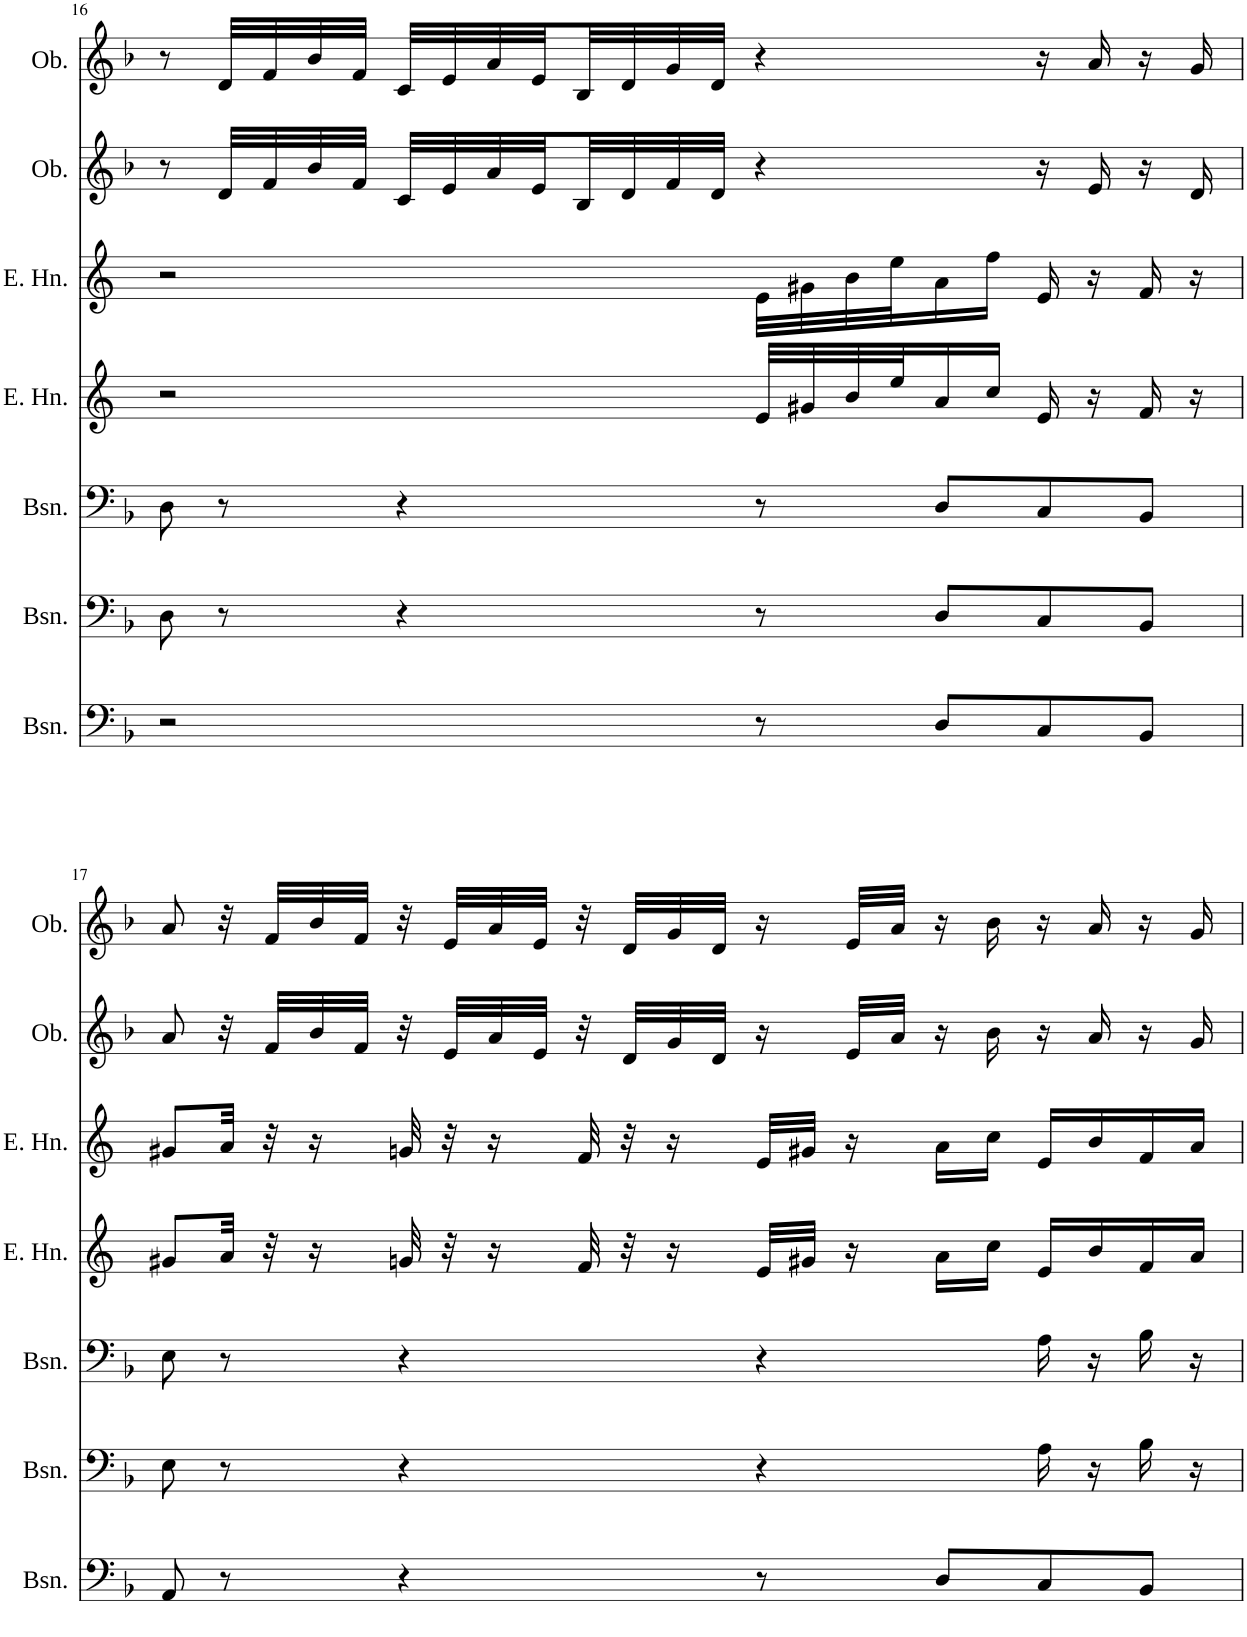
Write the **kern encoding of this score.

**kern	**kern	**kern	**kern	**kern	**kern	**kern
*part7	*part6	*part5	*part4	*part3	*part2	*part1
*staff7	*staff6	*staff5	*staff4	*staff3	*staff2	*staff1
*I"Bassoon	*I"Bassoon	*I"Bassoon	*I"English Horn	*I"English Horn	*I"Oboe	*I"Oboe
*I'Bsn.	*I'Bsn.	*I'Bsn.	*I'E. Hn.	*I'E. Hn.	*I'Ob.	*I'Ob.
!!LO:PB:g=z
*clefF4	*clefF4	*clefF4	*clefG2	*clefG2	*clefG2	*clefG2
*	*	*	*Trd4c7	*Trd4c7	*	*
*k[b-]	*k[b-]	*k[b-]	*k[]	*k[]	*k[b-]	*k[b-]
*M4/4	*M4/4	*M4/4	*M4/4	*M4/4	*M4/4	*M4/4
*met(c)	*met(c)	*met(c)	*met(c)	*met(c)	*met(c)	*met(c)
=16	=16	=16	=16	=16	=16	=16
2r	8D\	8D\	2r	2r	8r	8r
.	8r	8r	.	.	32d/LLL	32d/LLL
.	.	.	.	.	32f/	32f/
.	.	.	.	.	32b-/	32b-/
.	.	.	.	.	32f/JJJ	32f/JJJ
.	4r	4r	.	.	32c/LLL	32c/LLL
.	.	.	.	.	32e/	32e/
.	.	.	.	.	32a/	32a/
.	.	.	.	.	32e/	32e/
.	.	.	.	.	32B-/	32B-/
.	.	.	.	.	32d/	32d/
.	.	.	.	.	32f/	32g/
.	.	.	.	.	32d/JJJ	32d/JJJ
8r	8r	8r	32e/LLL	32e\LLL	4r	4r
.	.	.	32g#X/	32g#X\	.	.
.	.	.	32b/	32b\	.	.
.	.	.	32ee/J	32ee\J	.	.
8D/L	8D/L	8D/L	16a/	16a\	.	.
.	.	.	16cc/JJ	16ff\JJ	.	.
8C/	8C/	8C/	16e/	16e/	16r	16r
.	.	.	16r	16r	16e/	16a/
8BB-/J	8BB-/J	8BB-/J	16f/	16f/	16r	16r
.	.	.	16r	16r	16d/	16g/
!!LO:LB:g=z
=17	=17	=17	=17	=17	=17	=17
8AA/	8E\	8E\	8g#X/L	8g#X/L	8a/	8a/
8r	8r	8r	32a/Jkk	32a/Jkk	32r	32r
.	.	.	32r	32r	32f/LLL	32f/LLL
.	.	.	16r	16r	32b-/	32b-/
.	.	.	.	.	32f/JJJ	32f/JJJ
4r	4r	4r	32gn/	32gn/	32r	32r
.	.	.	32r	32r	32e/LLL	32e/LLL
.	.	.	16r	16r	32a/	32a/
.	.	.	.	.	32e/JJJ	32e/JJJ
.	.	.	32f/	32f/	32r	32r
.	.	.	32r	32r	32d/LLL	32d/LLL
.	.	.	16r	16r	32g/	32g/
.	.	.	.	.	32d/JJJ	32d/JJJ
8r	4r	4r	32e/LLL	32e/LLL	16r	16r
.	.	.	32g#X/JJJ	32g#X/JJJ	.	.
.	.	.	16r	16r	32e/LLL	32e/LLL
.	.	.	.	.	32a/JJJ	32a/JJJ
8D/L	.	.	16a\LL	16a\LL	16r	16r
.	.	.	16cc\JJ	16cc\JJ	16b-\	16b-\
8C/	16A\	16A\	16e/LL	16e/LL	16r	16r
.	16r	16r	16b/	16b/	16a/	16a/
8BB-/J	16B-\	16B-\	16f/	16f/	16r	16r
.	16r	16r	16a/JJ	16a/JJ	16g/	16g/
=	=	=	=	=	=	=
*-	*-	*-	*-	*-	*-	*-
